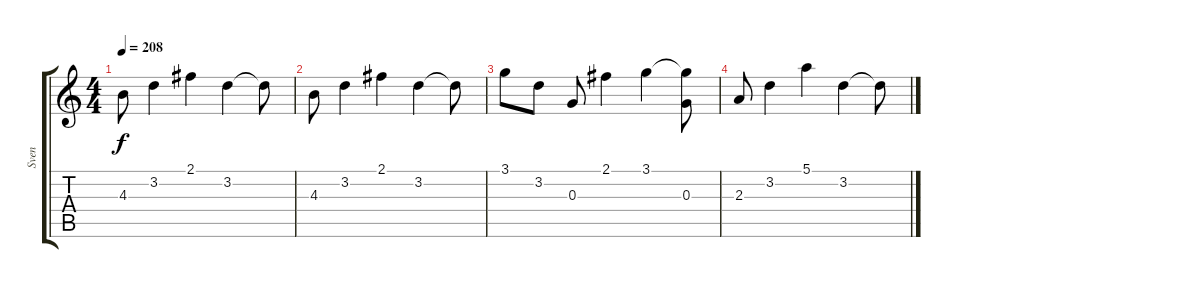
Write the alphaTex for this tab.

\track ("Sven" "Sven") {instrument distortionguitar}
\staff {score tabs}
\tuning (E4 B3 G3 D3 A2 E2) {hide}
\ts (4 4)
\tempo 208
\clef g2
\ks c
4.3.8{dy f volume 7 instrument electricguitarclean} 3.2.4 2.1.4 3.2.4 3.2{t}.8 |
4.3.8{volume 7 instrument electricguitarclean} 3.2.4 2.1.4 3.2.4 3.2{t}.8 |
3.1.8{volume 7 instrument electricguitarclean} 3.2.8 0.3.8 2.1.4 3.1.4 (3.1{t} 0.3).8 |
2.3.8{volume 7 instrument electricguitarclean} 3.2.4 5.1.4 3.2.4 3.2{t}.8
